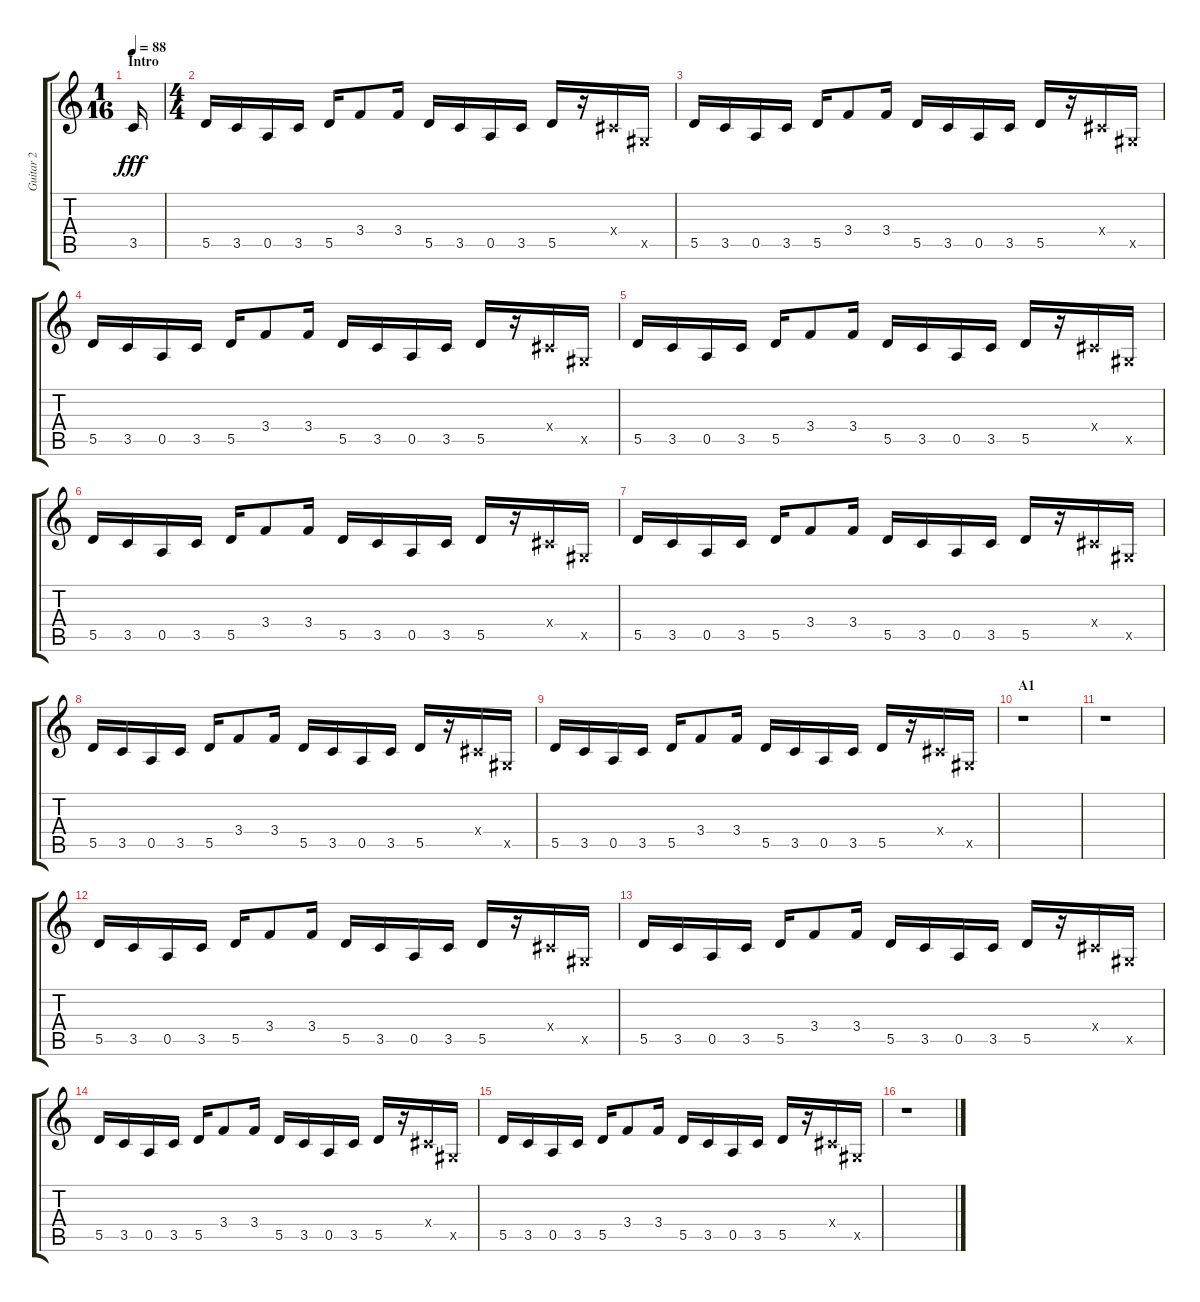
\track ("Guitar 2" "Guitar 2") {instrument distortionguitar}
\staff {score tabs}
\tuning (E4 B3 G3 D3 A2 E2) {hide}
\ts (1 16)
\section ("" "Intro")
\tempo 88
\clef g2
\ks c
3.5.16{dy fff instrument distortionguitar} |
\ts (4 4)
5.5.16 3.5.16 0.5.16 3.5.16 5.5.16 3.4.8 3.4.16 5.5.16 3.5.16 0.5.16 3.5.16 5.5.16 r.16 -1.4{x}.16 -1.5{x}.16 |
5.5.16 3.5.16 0.5.16 3.5.16 5.5.16 3.4.8 3.4.16 5.5.16 3.5.16 0.5.16 3.5.16 5.5.16 r.16 -1.4{x}.16 -1.5{x}.16 |
5.5.16 3.5.16 0.5.16 3.5.16 5.5.16 3.4.8 3.4.16 5.5.16 3.5.16 0.5.16 3.5.16 5.5.16 r.16 -1.4{x}.16 -1.5{x}.16 |
5.5.16 3.5.16 0.5.16 3.5.16 5.5.16 3.4.8 3.4.16 5.5.16 3.5.16 0.5.16 3.5.16 5.5.16 r.16 -1.4{x}.16 -1.5{x}.16 |
5.5.16 3.5.16 0.5.16 3.5.16 5.5.16 3.4.8 3.4.16 5.5.16 3.5.16 0.5.16 3.5.16 5.5.16 r.16 -1.4{x}.16 -1.5{x}.16 |
5.5.16 3.5.16 0.5.16 3.5.16 5.5.16 3.4.8 3.4.16 5.5.16 3.5.16 0.5.16 3.5.16 5.5.16 r.16 -1.4{x}.16 -1.5{x}.16 |
5.5.16 3.5.16 0.5.16 3.5.16 5.5.16 3.4.8 3.4.16 5.5.16 3.5.16 0.5.16 3.5.16 5.5.16 r.16 -1.4{x}.16 -1.5{x}.16 |
5.5.16 3.5.16 0.5.16 3.5.16 5.5.16 3.4.8 3.4.16 5.5.16 3.5.16 0.5.16 3.5.16 5.5.16 r.16 -1.4{x}.16 -1.5{x}.16 |
\section ("" "A1")
r.1 |
r.1 |
5.5.16 3.5.16 0.5.16 3.5.16 5.5.16 3.4.8 3.4.16 5.5.16 3.5.16 0.5.16 3.5.16 5.5.16 r.16 -1.4{x}.16 -1.5{x}.16 |
5.5.16 3.5.16 0.5.16 3.5.16 5.5.16 3.4.8 3.4.16 5.5.16 3.5.16 0.5.16 3.5.16 5.5.16 r.16 -1.4{x}.16 -1.5{x}.16 |
5.5.16 3.5.16 0.5.16 3.5.16 5.5.16 3.4.8 3.4.16 5.5.16 3.5.16 0.5.16 3.5.16 5.5.16 r.16 -1.4{x}.16 -1.5{x}.16 |
5.5.16 3.5.16 0.5.16 3.5.16 5.5.16 3.4.8 3.4.16 5.5.16 3.5.16 0.5.16 3.5.16 5.5.16 r.16 -1.4{x}.16 -1.5{x}.16 |
r.1
